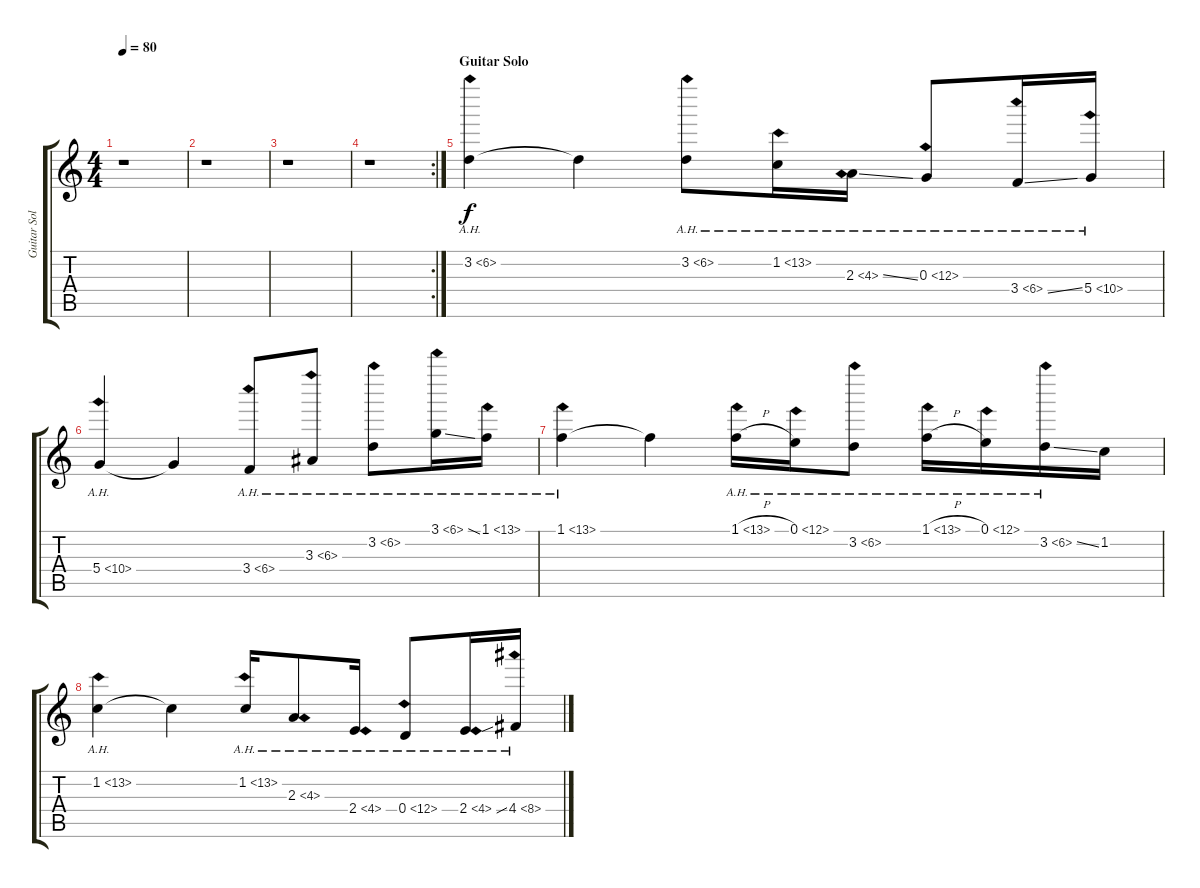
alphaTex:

\track ("Guitar Solo" "Guitar Sol") {instrument distortionguitar}
\staff {score tabs}
\tuning (E4 B3 G3 D3 A2 E2) {hide}
\ts (4 4)
\tempo 80
\clef g2
\ks c
r.1{dy f} |
r.1 |
r.1 |
\rc 2
r.1 |
\section ("" "Guitar Solo")
3.2{ah 3}.4 3.2{t}.4 3.2{ah 3}.8 1.2{ah 12}.16 2.3{ah 2 ss}.16 0.3{ah 12}.8 3.4{ah 3 ss}.16 5.4{ah 5}.16 |
5.4{ah 5}.4 5.4{t}.4 3.4{ah 3}.8 3.3{ah 3}.8 3.2{ah 3}.8 3.1{ah 3 ss}.16 1.1{ah 12}.16 |
1.1{ah 12}.4 1.1{t}.4 1.1{ah 12 h}.16 0.1{ah 12}.16 3.2{ah 3}.8 1.1{ah 12 h}.16 0.1{ah 12}.16 3.2{ah 3 ss}.16 1.2.16 |
1.2{ah 12}.4 1.2{t}.4 1.2{ah 12}.16 2.3{ah 2}.8 2.4{ah 2}.16 0.4{ah 12}.8 2.4{ah 2 ss}.16 4.4{ah 4}.16
